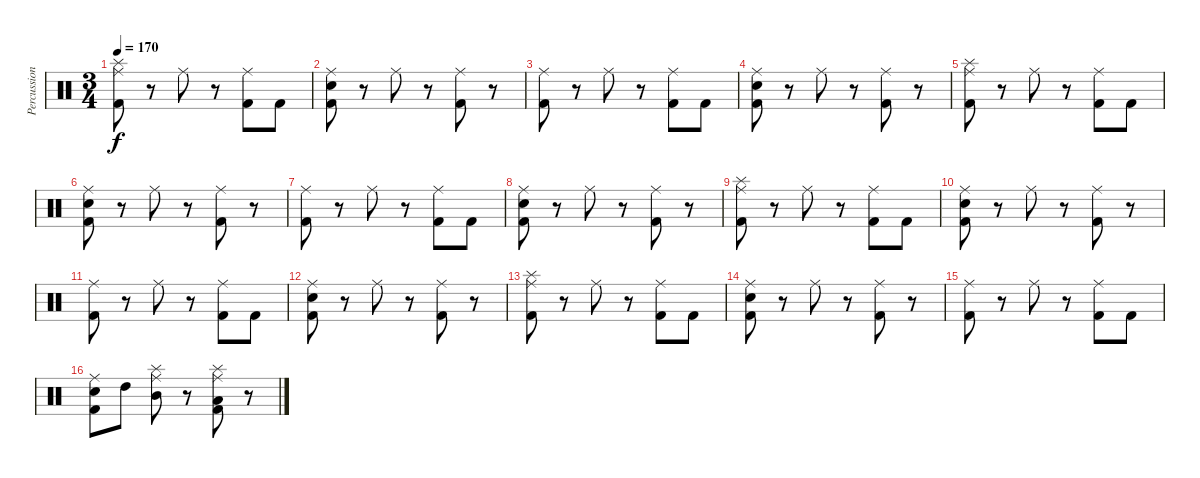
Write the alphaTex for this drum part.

\track ("Percussion" "Percussion") {instrument percussion}
\staff {score}
\articulation defaults
\ts (3 4)
\tempo 170
\clef neutral
\ks c
("Splash (hit)" "Ride (middle)" "Kick (hit) 2").8{dy f} r.8 "Ride (middle)".8 r.8 ("Ride (middle)" "Kick (hit) 2").8 "Kick (hit) 2".8 |
("Ride (middle)" "Snare (hit) 2" "Kick (hit) 2").8 r.8 "Ride (middle)".8 r.8 ("Ride (middle)" "Kick (hit) 2").8 r.8 |
("Ride (middle)" "Kick (hit) 2").8 r.8 "Ride (middle)".8 r.8 ("Ride (middle)" "Kick (hit) 2").8 "Kick (hit) 2".8 |
("Ride (middle)" "Snare (hit) 2" "Kick (hit) 2").8 r.8 "Ride (middle)".8 r.8 ("Ride (middle)" "Kick (hit) 2").8 r.8 |
("Splash (hit)" "Ride (middle)" "Kick (hit) 2").8 r.8 "Ride (middle)".8 r.8 ("Ride (middle)" "Kick (hit) 2").8 "Kick (hit) 2".8 |
("Ride (middle)" "Snare (hit) 2" "Kick (hit) 2").8 r.8 "Ride (middle)".8 r.8 ("Ride (middle)" "Kick (hit) 2").8 r.8 |
("Ride (middle)" "Kick (hit) 2").8 r.8 "Ride (middle)".8 r.8 ("Ride (middle)" "Kick (hit) 2").8 "Kick (hit) 2".8 |
("Ride (middle)" "Snare (hit) 2" "Kick (hit) 2").8 r.8 "Ride (middle)".8 r.8 ("Ride (middle)" "Kick (hit) 2").8 r.8 |
("Splash (hit)" "Ride (middle)" "Kick (hit) 2").8 r.8 "Ride (middle)".8 r.8 ("Ride (middle)" "Kick (hit) 2").8 "Kick (hit) 2".8 |
("Ride (middle)" "Snare (hit) 2" "Kick (hit) 2").8 r.8 "Ride (middle)".8 r.8 ("Ride (middle)" "Kick (hit) 2").8 r.8 |
("Ride (middle)" "Kick (hit) 2").8 r.8 "Ride (middle)".8 r.8 ("Ride (middle)" "Kick (hit) 2").8 "Kick (hit) 2".8 |
("Ride (middle)" "Snare (hit) 2" "Kick (hit) 2").8 r.8 "Ride (middle)".8 r.8 ("Ride (middle)" "Kick (hit) 2").8 r.8 |
("Splash (hit)" "Ride (middle)" "Kick (hit) 2").8 r.8 "Ride (middle)".8 r.8 ("Ride (middle)" "Kick (hit) 2").8 "Kick (hit) 2".8 |
("Ride (middle)" "Snare (hit) 2" "Kick (hit) 2").8 r.8 "Ride (middle)".8 r.8 ("Ride (middle)" "Kick (hit) 2").8 r.8 |
("Ride (middle)" "Kick (hit) 2").8 r.8 "Ride (middle)".8 r.8 ("Ride (middle)" "Kick (hit) 2").8 "Kick (hit) 2".8 |
("Ride (middle)" "Snare (hit) 2" "Kick (hit) 2").8 "High Tom (hit)".8 ("Splash (hit)" "Ride (middle)" "Mid Tom (hit)").8 r.8 ("Splash (hit)" "Ride (middle)" "Low Tom (hit)" "Kick (hit) 2").8 r.8
